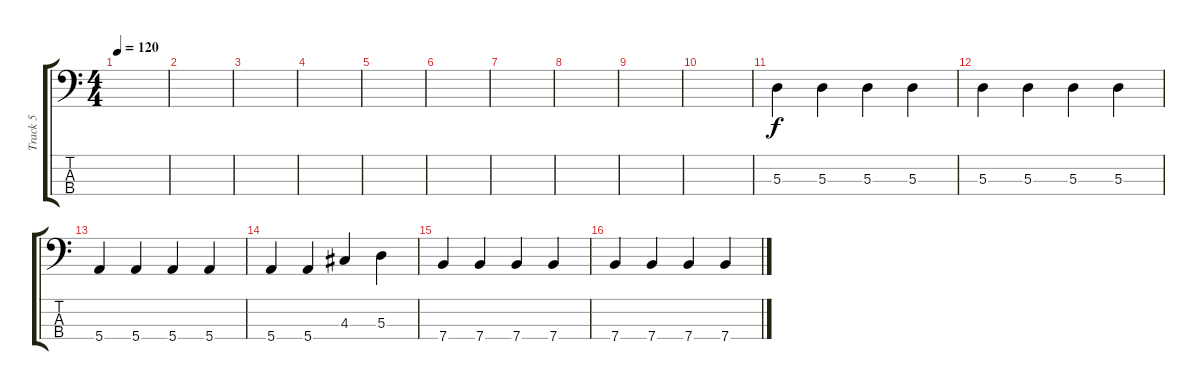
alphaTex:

\track ("Track 5" "Track 5") {instrument electricbassfinger}
\staff {score tabs}
\tuning (G2 D2 A1 E1) {hide}
\ts (4 4)
\tempo 120
\clef f4
\ks c
|
|
|
|
|
|
|
|
|
|
5.3.4 5.3.4 5.3.4 5.3.4 |
5.3.4 5.3.4 5.3.4 5.3.4 |
5.4.4 5.4.4 5.4.4 5.4.4 |
5.4.4 5.4.4 4.3.4 5.3.4 |
7.4.4 7.4.4 7.4.4 7.4.4 |
7.4.4 7.4.4 7.4.4 7.4.4
